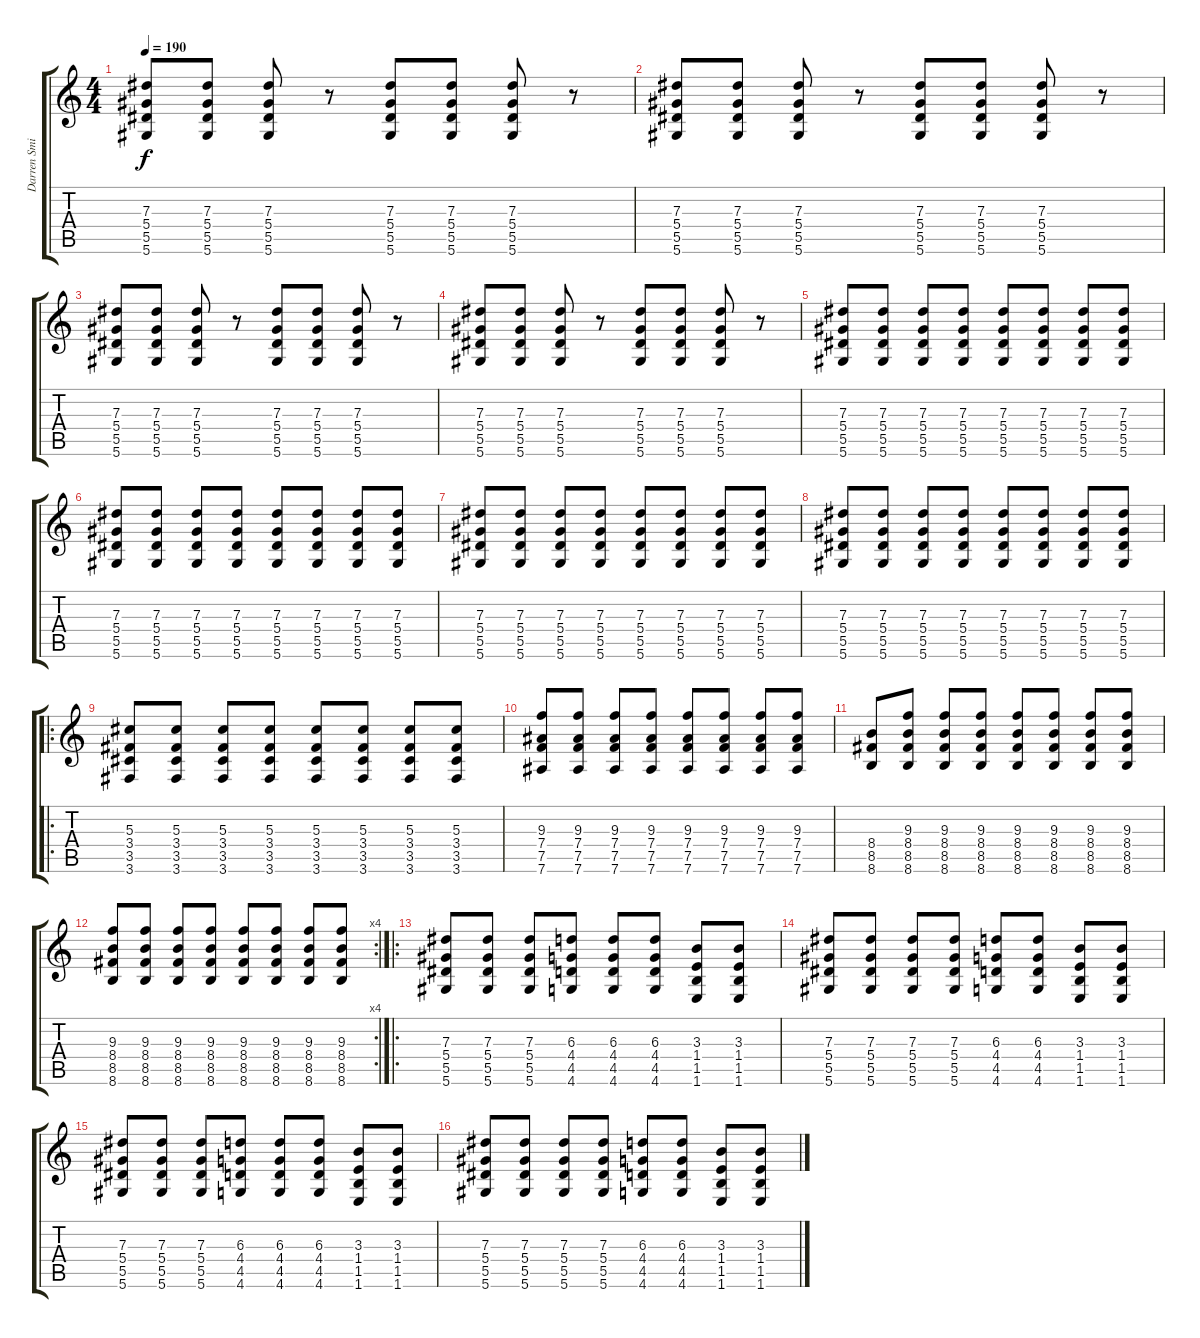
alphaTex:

\track ("Darren Smith" "Darren Smi") {instrument overdrivenguitar}
\staff {score tabs}
\tuning (Gb4 Db4 Ab3 Eb3 Bb2 Eb2) {hide}
\ts (4 4)
\tempo 190
\clef g2
\ks c
(7.3 5.4 5.5 5.6).8{dy f instrument overdrivenguitar} (7.3 5.4 5.5 5.6).8 (7.3 5.4 5.5 5.6).8 r.8 (7.3 5.4 5.5 5.6).8 (7.3 5.4 5.5 5.6).8 (7.3 5.4 5.5 5.6).8 r.8 |
(7.3 5.4 5.5 5.6).8 (7.3 5.4 5.5 5.6).8 (7.3 5.4 5.5 5.6).8 r.8 (7.3 5.4 5.5 5.6).8 (7.3 5.4 5.5 5.6).8 (7.3 5.4 5.5 5.6).8 r.8 |
(7.3 5.4 5.5 5.6).8 (7.3 5.4 5.5 5.6).8 (7.3 5.4 5.5 5.6).8 r.8 (7.3 5.4 5.5 5.6).8 (7.3 5.4 5.5 5.6).8 (7.3 5.4 5.5 5.6).8 r.8 |
(7.3 5.4 5.5 5.6).8 (7.3 5.4 5.5 5.6).8 (7.3 5.4 5.5 5.6).8 r.8 (7.3 5.4 5.5 5.6).8 (7.3 5.4 5.5 5.6).8 (7.3 5.4 5.5 5.6).8 r.8 |
(7.3 5.4 5.5 5.6).8 (7.3 5.4 5.5 5.6).8 (7.3 5.4 5.5 5.6).8 (7.3 5.4 5.5 5.6).8 (7.3 5.4 5.5 5.6).8 (7.3 5.4 5.5 5.6).8 (7.3 5.4 5.5 5.6).8 (7.3 5.4 5.5 5.6).8 |
(7.3 5.4 5.5 5.6).8 (7.3 5.4 5.5 5.6).8 (7.3 5.4 5.5 5.6).8 (7.3 5.4 5.5 5.6).8 (7.3 5.4 5.5 5.6).8 (7.3 5.4 5.5 5.6).8 (7.3 5.4 5.5 5.6).8 (7.3 5.4 5.5 5.6).8 |
(7.3 5.4 5.5 5.6).8 (7.3 5.4 5.5 5.6).8 (7.3 5.4 5.5 5.6).8 (7.3 5.4 5.5 5.6).8 (7.3 5.4 5.5 5.6).8 (7.3 5.4 5.5 5.6).8 (7.3 5.4 5.5 5.6).8 (7.3 5.4 5.5 5.6).8 |
(7.3 5.4 5.5 5.6).8 (7.3 5.4 5.5 5.6).8 (7.3 5.4 5.5 5.6).8 (7.3 5.4 5.5 5.6).8 (7.3 5.4 5.5 5.6).8 (7.3 5.4 5.5 5.6).8 (7.3 5.4 5.5 5.6).8 (7.3 5.4 5.5 5.6).8 |
\ro
(5.3 3.4 3.5 3.6).8 (5.3 3.4 3.5 3.6).8 (5.3 3.4 3.5 3.6).8 (5.3 3.4 3.5 3.6).8 (5.3 3.4 3.5 3.6).8 (5.3 3.4 3.5 3.6).8 (5.3 3.4 3.5 3.6).8 (5.3 3.4 3.5 3.6).8 |
(9.3 7.4 7.5 7.6).8 (9.3 7.4 7.5 7.6).8 (9.3 7.4 7.5 7.6).8 (9.3 7.4 7.5 7.6).8 (9.3 7.4 7.5 7.6).8 (9.3 7.4 7.5 7.6).8 (9.3 7.4 7.5 7.6).8 (9.3 7.4 7.5 7.6).8 |
(8.4 8.5 8.6).8 (9.3 8.4 8.5 8.6).8 (9.3 8.4 8.5 8.6).8 (9.3 8.4 8.5 8.6).8 (9.3 8.4 8.5 8.6).8 (9.3 8.4 8.5 8.6).8 (9.3 8.4 8.5 8.6).8 (9.3 8.4 8.5 8.6).8 |
\rc 4
(9.3 8.4 8.5 8.6).8 (9.3 8.4 8.5 8.6).8 (9.3 8.4 8.5 8.6).8 (9.3 8.4 8.5 8.6).8 (9.3 8.4 8.5 8.6).8 (9.3 8.4 8.5 8.6).8 (9.3 8.4 8.5 8.6).8 (9.3 8.4 8.5 8.6).8 |
\ro
(7.3 5.4 5.5 5.6).8 (7.3 5.4 5.5 5.6).8 (7.3 5.4 5.5 5.6).8 (6.3 4.4 4.5 4.6).8 (6.3 4.4 4.5 4.6).8 (6.3 4.4 4.5 4.6).8 (3.3 1.4 1.5 1.6).8 (3.3 1.4 1.5 1.6).8 |
(7.3 5.4 5.5 5.6).8 (7.3 5.4 5.5 5.6).8 (7.3 5.4 5.5 5.6).8 (7.3 5.4 5.5 5.6).8 (6.3 4.4 4.5 4.6).8 (6.3 4.4 4.5 4.6).8 (3.3 1.4 1.5 1.6).8 (3.3 1.4 1.5 1.6).8 |
(7.3 5.4 5.5 5.6).8 (7.3 5.4 5.5 5.6).8 (7.3 5.4 5.5 5.6).8 (6.3 4.4 4.5 4.6).8 (6.3 4.4 4.5 4.6).8 (6.3 4.4 4.5 4.6).8 (3.3 1.4 1.5 1.6).8 (3.3 1.4 1.5 1.6).8 |
(7.3 5.4 5.5 5.6).8 (7.3 5.4 5.5 5.6).8 (7.3 5.4 5.5 5.6).8 (7.3 5.4 5.5 5.6).8 (6.3 4.4 4.5 4.6).8 (6.3 4.4 4.5 4.6).8 (3.3 1.4 1.5 1.6).8 (3.3 1.4 1.5 1.6).8
